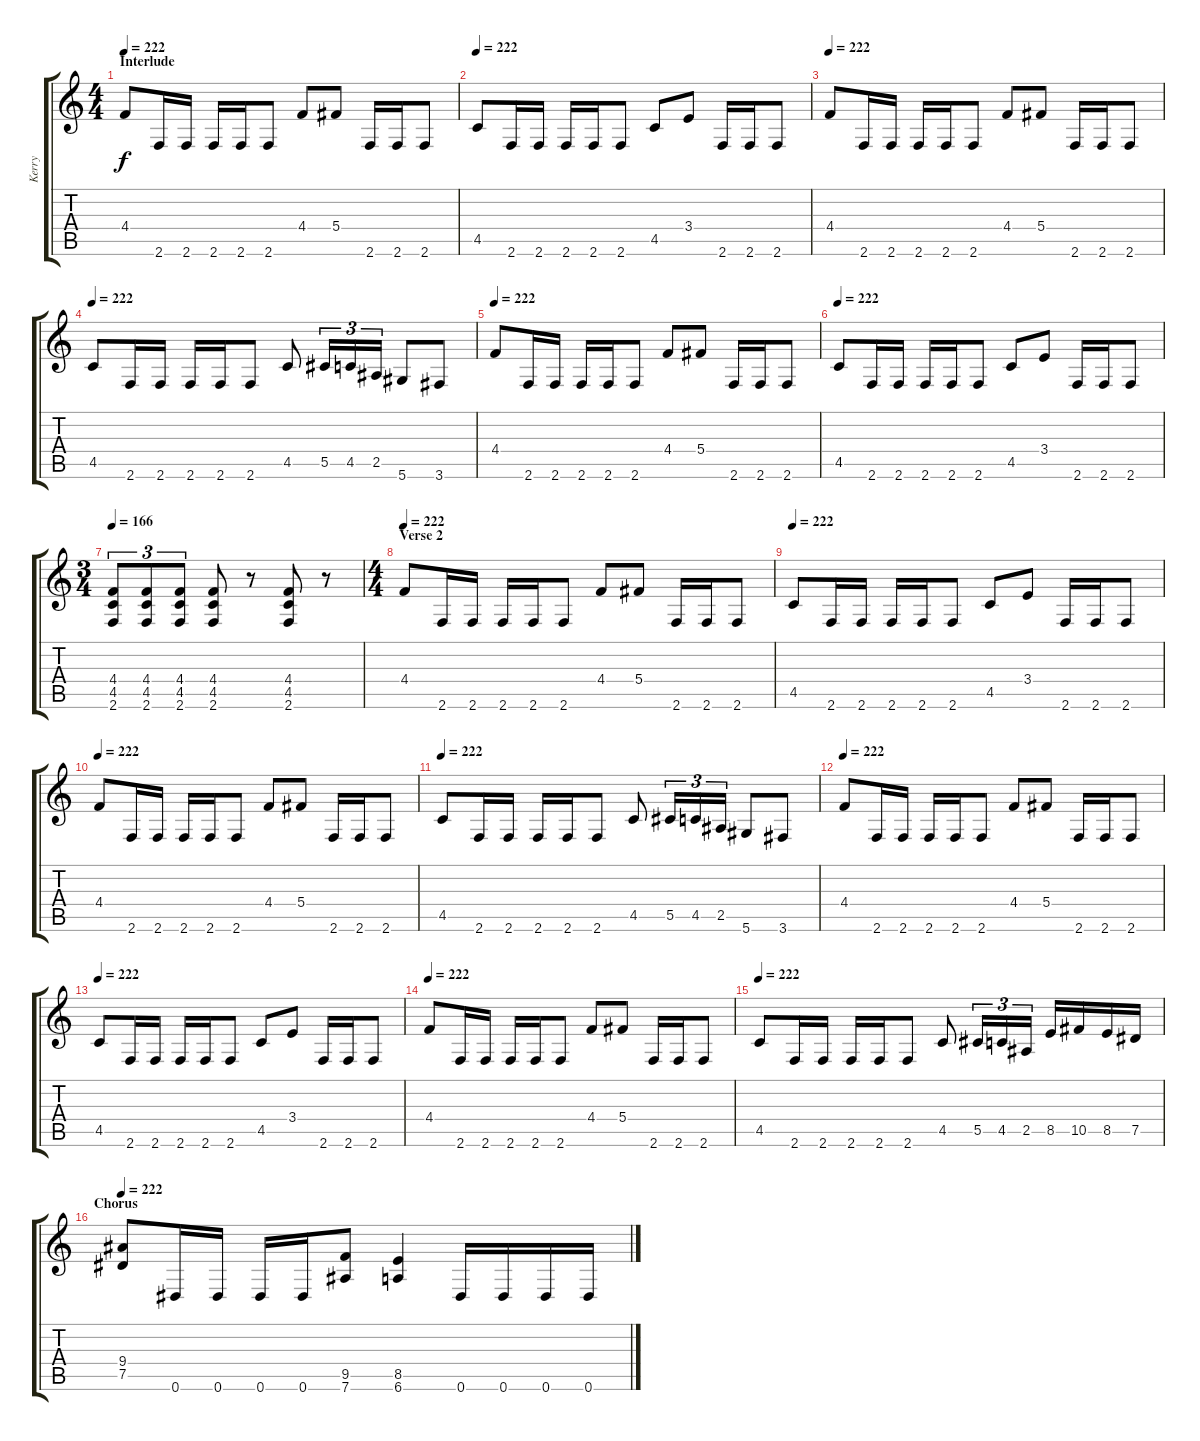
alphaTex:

\track ("Kerry" "Kerry") {instrument distortionguitar}
\staff {score tabs}
\tuning (Eb4 Bb3 Gb3 Db3 Ab2 Eb2) {hide}
\ts (4 4)
\section ("" "Interlude")
\tempo 222
\clef g2
\ks c
4.4.8{dy f} 2.6.16 2.6.16 2.6.16 2.6.16 2.6.8 4.4.8 5.4.8 2.6.16 2.6.16 2.6.8 |
\tempo 222
4.5.8 2.6.16 2.6.16 2.6.16 2.6.16 2.6.8 4.5.8 3.4.8 2.6.16 2.6.16 2.6.8 |
\tempo 222
4.4.8 2.6.16 2.6.16 2.6.16 2.6.16 2.6.8 4.4.8 5.4.8 2.6.16 2.6.16 2.6.8 |
\tempo 222
4.5.8 2.6.16 2.6.16 2.6.16 2.6.16 2.6.8 4.5.8 5.5.16{tu (3 2)} 4.5.16{tu (3 2)} 2.5.16{tu (3 2)} 5.6.8 3.6.8 |
\tempo 222
4.4.8 2.6.16 2.6.16 2.6.16 2.6.16 2.6.8 4.4.8 5.4.8 2.6.16 2.6.16 2.6.8 |
\tempo 222
4.5.8 2.6.16 2.6.16 2.6.16 2.6.16 2.6.8 4.5.8 3.4.8 2.6.16 2.6.16 2.6.8 |
\ts (3 4)
\tempo 166
(4.4 4.5 2.6).8{tu (3 2)} (4.4 4.5 2.6).8{tu (3 2)} (4.4 4.5 2.6).8{tu (3 2)} (4.4 4.5 2.6).8 r.8 (4.4 4.5 2.6).8 r.8 |
\ts (4 4)
\section ("" "Verse 2")
\tempo 222
4.4.8 2.6.16 2.6.16 2.6.16 2.6.16 2.6.8 4.4.8 5.4.8 2.6.16 2.6.16 2.6.8 |
\tempo 222
4.5.8 2.6.16 2.6.16 2.6.16 2.6.16 2.6.8 4.5.8 3.4.8 2.6.16 2.6.16 2.6.8 |
\tempo 222
4.4.8 2.6.16 2.6.16 2.6.16 2.6.16 2.6.8 4.4.8 5.4.8 2.6.16 2.6.16 2.6.8 |
\tempo 222
4.5.8 2.6.16 2.6.16 2.6.16 2.6.16 2.6.8 4.5.8 5.5.16{tu (3 2)} 4.5.16{tu (3 2)} 2.5.16{tu (3 2)} 5.6.8 3.6.8 |
\tempo 222
4.4.8 2.6.16 2.6.16 2.6.16 2.6.16 2.6.8 4.4.8 5.4.8 2.6.16 2.6.16 2.6.8 |
\tempo 222
4.5.8 2.6.16 2.6.16 2.6.16 2.6.16 2.6.8 4.5.8 3.4.8 2.6.16 2.6.16 2.6.8 |
\tempo 222
4.4.8 2.6.16 2.6.16 2.6.16 2.6.16 2.6.8 4.4.8 5.4.8 2.6.16 2.6.16 2.6.8 |
\tempo 222
4.5.8 2.6.16 2.6.16 2.6.16 2.6.16 2.6.8 4.5.8 5.5.16{tu (3 2)} 4.5.16{tu (3 2)} 2.5.16{tu (3 2)} 8.5.16 10.5.16 8.5.16 7.5.16 |
\section ("" "Chorus")
\tempo 222
(9.4 7.5).8 0.6.16 0.6.16 0.6.16 0.6.16 (9.5 7.6).8 (8.5 6.6).4 0.6.16 0.6.16 0.6.16 0.6.16
